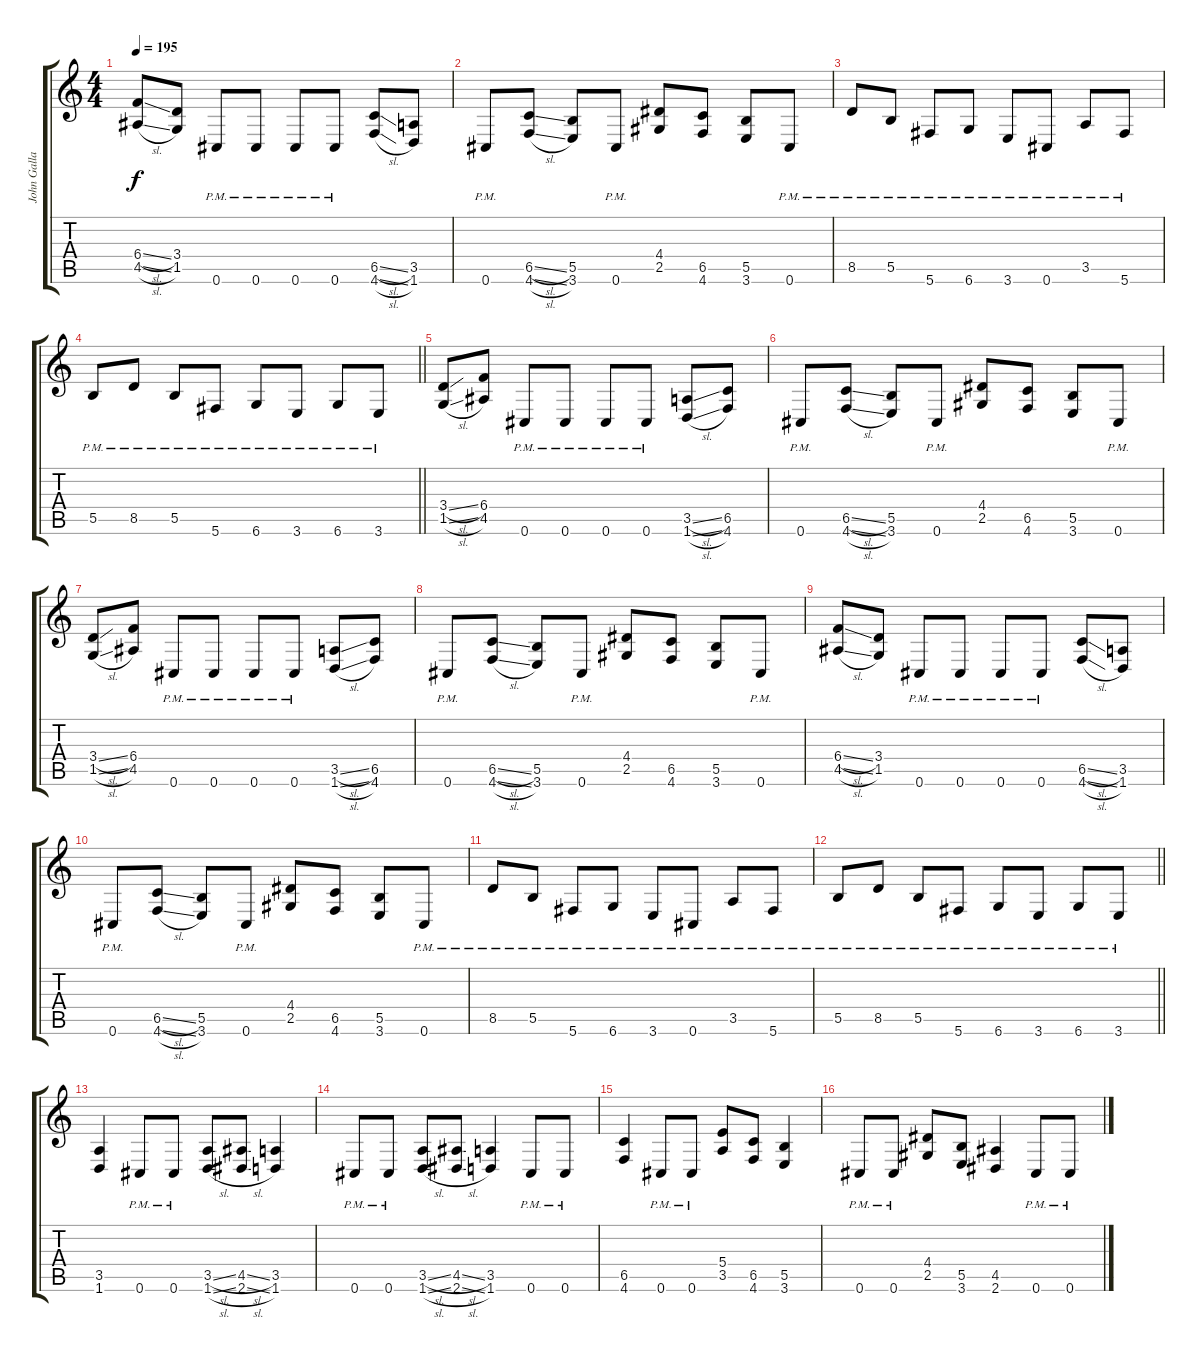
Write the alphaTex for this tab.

\track ("John Gallagher" "John Galla") {instrument overdrivenguitar}
\staff {score tabs}
\tuning (Db4 Ab3 E3 B2 Gb2 Db2) {hide}
\ts (4 4)
\tempo 195
\clef g2
\ks c
(6.4{sl} 4.5{sl}).8{dy f} (3.4 1.5).8 0.6{pm}.8 0.6{pm}.8 0.6{pm}.8 0.6{pm}.8 (6.5{sl} 4.6{sl}).8 (3.5 1.6).8 |
0.6{pm}.8 (6.5{sl} 4.6{sl}).8 (5.5 3.6).8 0.6{pm}.8 (4.4 2.5).8 (6.5 4.6).8 (5.5 3.6).8 0.6{pm}.8 |
8.5{pm}.8 5.5{pm}.8 5.6{pm}.8 6.6{pm}.8 3.6{pm}.8 0.6{pm}.8 3.5{pm}.8 5.6{pm}.8 |
\barLineRight lightlight
5.5{pm}.8 8.5{pm}.8 5.5{pm}.8 5.6{pm}.8 6.6{pm}.8 3.6{pm}.8 6.6{pm}.8 3.6{pm}.8 |
(3.4{sl} 1.5{sl}).8 (6.4 4.5).8 0.6{pm}.8 0.6{pm}.8 0.6{pm}.8 0.6{pm}.8 (3.5{sl} 1.6{sl}).8 (6.5 4.6).8 |
0.6{pm}.8 (6.5{sl} 4.6{sl}).8 (5.5 3.6).8 0.6{pm}.8 (4.4 2.5).8 (6.5 4.6).8 (5.5 3.6).8 0.6{pm}.8 |
(3.4{sl} 1.5{sl}).8 (6.4 4.5).8 0.6{pm}.8 0.6{pm}.8 0.6{pm}.8 0.6{pm}.8 (3.5{sl} 1.6{sl}).8 (6.5 4.6).8 |
0.6{pm}.8 (6.5{sl} 4.6{sl}).8 (5.5 3.6).8 0.6{pm}.8 (4.4 2.5).8 (6.5 4.6).8 (5.5 3.6).8 0.6{pm}.8 |
(6.4{sl} 4.5{sl}).8 (3.4 1.5).8 0.6{pm}.8 0.6{pm}.8 0.6{pm}.8 0.6{pm}.8 (6.5{sl} 4.6{sl}).8 (3.5 1.6).8 |
0.6{pm}.8 (6.5{sl} 4.6{sl}).8 (5.5 3.6).8 0.6{pm}.8 (4.4 2.5).8 (6.5 4.6).8 (5.5 3.6).8 0.6{pm}.8 |
8.5{pm}.8 5.5{pm}.8 5.6{pm}.8 6.6{pm}.8 3.6{pm}.8 0.6{pm}.8 3.5{pm}.8 5.6{pm}.8 |
\barLineRight lightlight
5.5{pm}.8 8.5{pm}.8 5.5{pm}.8 5.6{pm}.8 6.6{pm}.8 3.6{pm}.8 6.6{pm}.8 3.6{pm}.8 |
(3.5 1.6).4 0.6{pm}.8 0.6{pm}.8 (3.5{sl} 1.6{sl}).8 (4.5{sl} 2.6{sl}).8 (3.5 1.6).4 |
0.6{pm}.8 0.6{pm}.8 (3.5{sl} 1.6{sl}).8 (4.5{sl} 2.6{sl}).8 (3.5 1.6).4 0.6{pm}.8 0.6{pm}.8 |
(6.5 4.6).4 0.6{pm}.8 0.6{pm}.8 (5.4 3.5).8 (6.5 4.6).8 (5.5 3.6).4 |
0.6{pm}.8 0.6{pm}.8 (4.4 2.5).8 (5.5 3.6).8 (4.5 2.6).4 0.6{pm}.8 0.6{pm}.8
